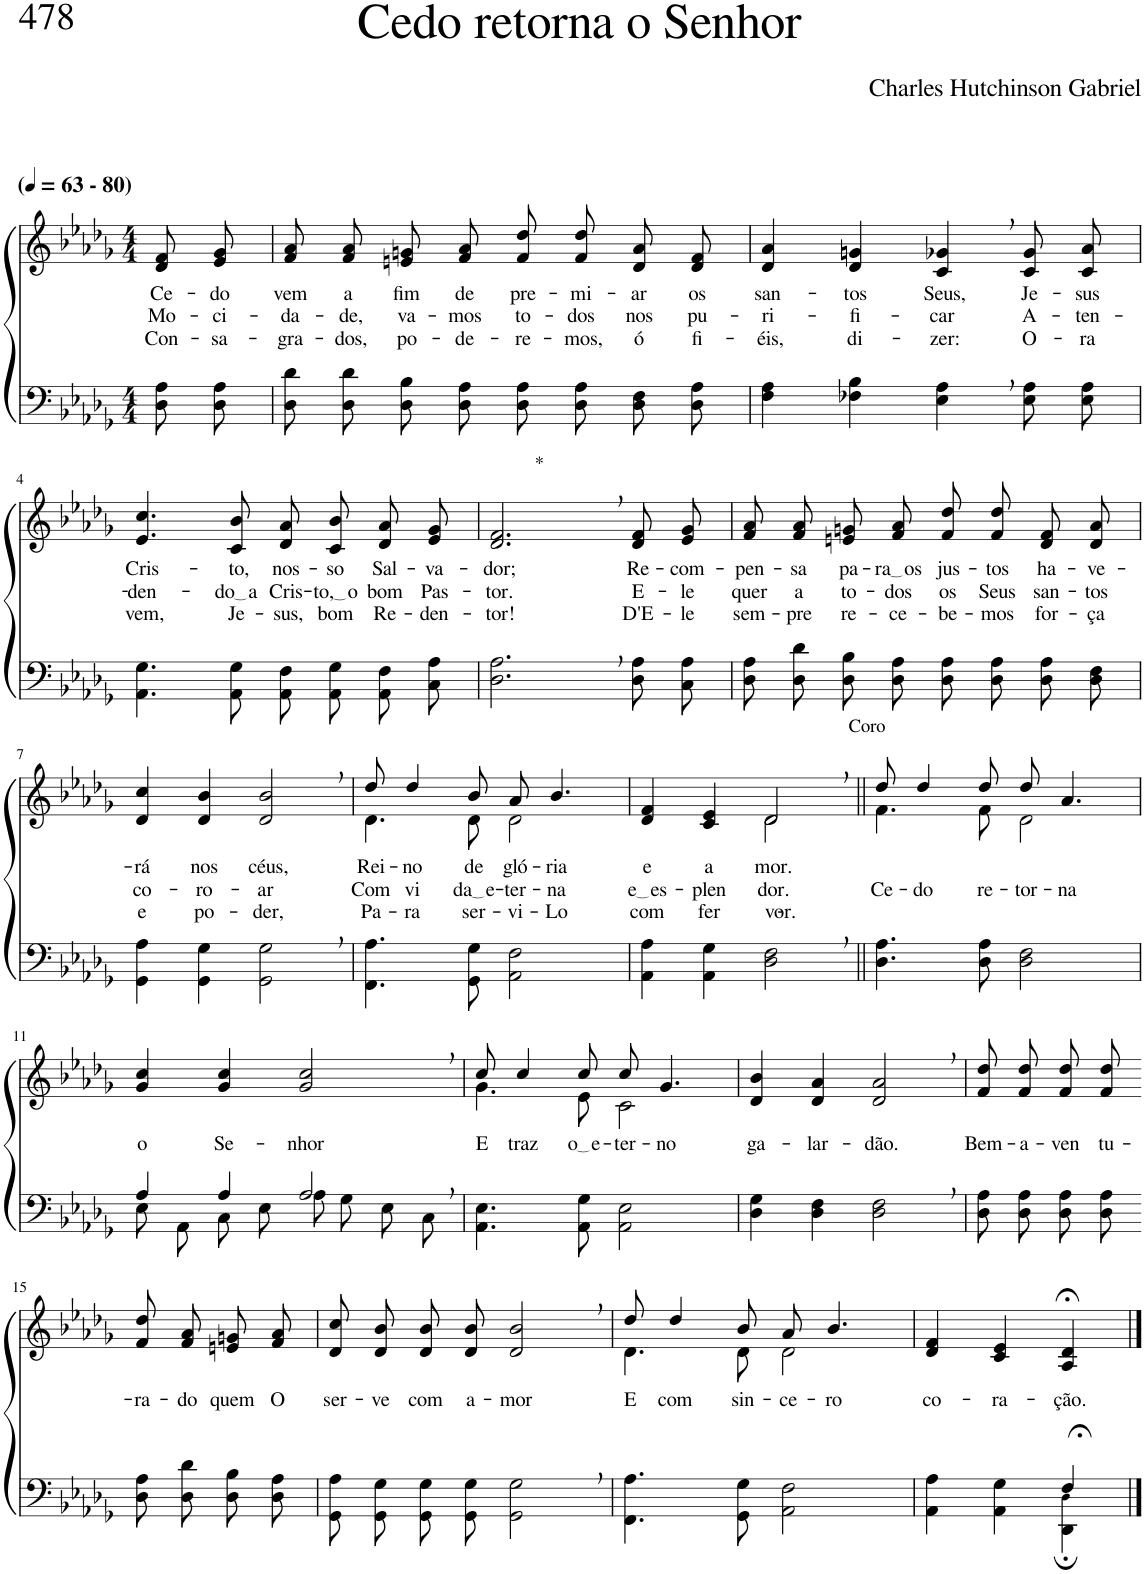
**kern	**kern	**text	**text	**text
*part2	*part1	*part1	*part1	*part1
*staff2	*staff1	*staff1	*staff1	*staff1
*I"Parte III e IV	*I"Parte I e II	*	*	*
*clefF4	*clefG2	*	*	*
*Trd-1c-2	*Trd-1c-2	*	*	*
*k[b-e-a-d-g-]	*k[b-e-a-d-g-]	*	*	*
*M4/4	*M4/4	*	*	*
*MM63	*MM63	*	*	*
=1	=1	=1	=1	=1
!	!LO:TX:a:B:t=(	!	!	!
!	!LO:TX:a:B:t=- 80)	!	!	!
!	!	!LO:LY:b	!LO:LY:b	!LO:LY:b
8D-\ 8A-\L	8d-/ 8f/L	Ce-	Mo-	Con-
!	!	!LO:LY:b	!LO:LY:b	!LO:LY:b
8D-\ 8A-\J	8e-/ 8g-/J	-do	-ci-	-sa-
=2	=2	=2	=2	=2
!	!	!LO:LY:b	!LO:LY:b	!LO:LY:b
8D-\ 8d-\L	8f/ 8a-/L	vem	-da-	-gra-
!	!	!LO:LY:b	!LO:LY:b	!LO:LY:b
8D-\ 8d-\J	8f/ 8a-/J	a	-de,	-dos,
!	!	!LO:LY:b	!LO:LY:b	!LO:LY:b
8D-\ 8B-\L	8en/ 8gn/L	fim	va-	po-
!	!	!LO:LY:b	!LO:LY:b	!LO:LY:b
8D-\ 8A-\J	8f/ 8a-/J	de	-mos	-de-
!	!	!LO:LY:b	!LO:LY:b	!LO:LY:b
8D-\ 8A-\L	8f/ 8dd-/L	pre-	to-	-re-
!	!	!LO:LY:b	!LO:LY:b	!LO:LY:b
8D-\ 8A-\J	8f/ 8dd-/J	-mi-	-dos	-mos,
!	!	!LO:LY:b	!LO:LY:b	!LO:LY:b
8D-\ 8F\L	8d-/ 8a-/L	-ar	nos	ó
!	!	!LO:LY:b	!LO:LY:b	!LO:LY:b
8D-\ 8A-\J	8d-/ 8f/J	os	pu-	fi-
=3	=3	=3	=3	=3
!	!	!LO:LY:b	!LO:LY:b	!LO:LY:b
4F\ 4A-\	4d-/ 4a-/	san-	-ri-	-éis,
!	!	!LO:LY:b	!LO:LY:b	!LO:LY:b
4F-X\ 4B-\	4d-/ 4gn/	-tos	-fi-	di-
!	!	!LO:LY:b	!LO:LY:b	!LO:LY:b
4E-\, 4A-\,	4c/, 4g-X/,	Seus,	-car	-zer:
!	!	!LO:LY:b	!LO:LY:b	!LO:LY:b
8E-\ 8A-\L	8c/ 8g-/L	Je-	A-	O-
!	!	!LO:LY:b	!LO:LY:b	!LO:LY:b
8E-\ 8A-\J	8c/ 8a-/J	-sus	-ten-	-ra
!!LO:LB:g=z
=4	=4	=4	=4	=4
!	!	!LO:LY:b	!LO:LY:b	!LO:LY:b
4.AA-\ 4.G-\	4.e-/ 4.cc/	Cris-	-den-	vem,
!	!	!LO:LY:b	!LO:LY:b	!LO:LY:b
8AA-\ 8G-\	8c/ 8b-/	-to,	do a	Je-
!	!	!LO:LY:b	!LO:LY:b	!LO:LY:b
8AA-\ 8F\L	8d-/ 8a-/L	nos-	Cris-	-sus,
!	!	!LO:LY:b	!LO:LY:b	!LO:LY:b
8AA-\ 8G-\J	8c/ 8b-/J	-so	to, o	bom
!	!	!LO:LY:b	!LO:LY:b	!LO:LY:b
8AA-\ 8F\L	8d-/ 8a-/L	Sal-	bom	Re-
!	!	!LO:LY:b	!LO:LY:b	!LO:LY:b
8C\ 8A-\J	8e-/ 8g-/J	-va-	Pas-	-den-
=5	=5	=5	=5	=5
!	!LO:TX:a:t=*	!	!	!
!	!	!LO:LY:b	!LO:LY:b	!LO:LY:b
2.D-\, 2.A-\,	2.d-/, 2.f/,	-dor;	-tor.	-tor!
!	!	!LO:LY:b	!LO:LY:b	!LO:LY:b
8D-\ 8A-\L	8d-/ 8f/L	Re-	E-	D'E-
!	!	!LO:LY:b	!LO:LY:b	!LO:LY:b
8C\ 8A-\J	8e-/ 8g-/J	-com-	-le	-le
=6	=6	=6	=6	=6
!	!	!LO:LY:b	!LO:LY:b	!LO:LY:b
8D-\ 8A-\L	8f/ 8a-/L	-pen-	quer	sem-
!	!	!LO:LY:b	!LO:LY:b	!LO:LY:b
8D-\ 8d-\J	8f/ 8a-/J	-sa	a	-pre
!	!	!LO:LY:b	!LO:LY:b	!LO:LY:b
8D-\ 8B-\L	8en/ 8gn/L	pa-	to-	re-
!	!	!LO:LY:b	!LO:LY:b	!LO:LY:b
8D-\ 8A-\J	8f/ 8a-/J	ra os	-dos	-ce-
!	!	!LO:LY:b	!LO:LY:b	!LO:LY:b
8D-\ 8A-\L	8f/ 8dd-/L	jus-	os	-be-
!	!	!LO:LY:b	!LO:LY:b	!LO:LY:b
8D-\ 8A-\J	8f/ 8dd-/J	-tos	Seus	-mos
!	!	!LO:LY:b	!LO:LY:b	!LO:LY:b
8D-\ 8A-\L	8d-/ 8f/L	ha-	san-	for-
!	!	!LO:LY:b	!LO:LY:b	!LO:LY:b
8D-\ 8F\J	8d-/ 8a-/J	-ve-	-tos	-ça
!!LO:LB:g=z
=7	=7	=7	=7	=7
!	!	!LO:LY:b	!LO:LY:b	!LO:LY:b
4GG-\ 4A-\	4d-/ 4cc/	-rá	co-	e
!	!	!LO:LY:b	!LO:LY:b	!LO:LY:b
4GG-\ 4G-\	4d-/ 4b-/	nos	-ro-	po-
!	!	!LO:LY:b	!LO:LY:b	!LO:LY:b
2GG-\, 2G-\,	2d-/, 2b-/,	céus,	-ar	-der,
=8	=8	=8	=8	=8
*	*^	*	*	*
!	!	!	!LO:LY:b	!LO:LY:b	!LO:LY:b
4.FF\ 4.A-\	8dd-/	4.d-\	Rei-	Com	Pa-
!	!	!	!LO:LY:b	!LO:LY:b	!LO:LY:b
.	4dd-/	.	-no	vi-	-ra
!	!	!	!LO:LY:b	!LO:LY:b	!LO:LY:b
8GG-\ 8G-\	8b-/	8d-\	de	da e	ser-
!	!	!	!LO:LY:b	!LO:LY:b	!LO:LY:b
2AA-\ 2F\	8a-/	2d-\	gló-	-ter-	-vi-
!	!	!	!LO:LY:b	!LO:LY:b	!LO:LY:b
.	4.b-/	.	-ria	-na	-Lo
=9	=9	=9	=9	=9	=9
!	!	!	!LO:LY:b	!LO:LY:b	!LO:LY:b
4AA-\ 4A-\	4d-/ 4f/	2ryy	e	e es	com
!	!	!	!LO:LY:b	!LO:LY:b	!LO:LY:b
4AA-\ 4G-\	4c/ 4e-/	.	a-	-plen-	fer-
!	!LO:TX:a:t=Coro	!	!	!	!
!	!	!	!LO:LY:b	!LO:LY:b	!LO:LY:b
2D-\, 2F\,	2d-,/	2d-\	-mor.	-dor.	-vor.-
=10||	=10||	=10||	=10||	=10||	=10||
!	!	!	!	!LO:LY:b	!
4.D-\ 4.A-\	8dd-/	4.f\	.	Ce-	.
!	!	!	!	!LO:LY:b	!
.	4dd-/	.	.	-do	.
!	!	!	!	!LO:LY:b	!
8D-\ 8A-\	8dd-/	8f\	.	re-	.
!	!	!	!	!LO:LY:b	!
2D-\ 2F\	8dd-/	2d-\	.	-tor-	.
!	!	!	!	!LO:LY:b	!
.	4.a-/	.	.	-na	.
*	*v	*v	*	*	*
!!LO:LB:g=z
=11	=11	=11	=11	=11
*^	*	*	*	*
!	!	!	!LO:LY:b	!	!
4A-/	8E-\L	4g-/ 4cc/	o	.	.
.	8AA-\J	.	.	.	.
!	!	!	!LO:LY:b	!	!
4A-/	8C\L	4g-/ 4cc/	Se-	.	.
.	8E-\J	.	.	.	.
!	!	!	!LO:LY:b	!	!
2A-,/	8A-\L	2g-/, 2cc/,	-nhor	.	.
.	8G-\J	.	.	.	.
.	8E-\L	.	.	.	.
.	8C\J	.	.	.	.
=12	=12	=12	=12	=12	=12
*	*	*^	*	*	*
!	!	!	!	!LO:LY:b	!	!
*v	*v	*	*	*	*	*
4.AA-\ 4.E-\	8cc/	4.g-\	-E	.	.
!	!	!	!LO:LY:b	!	!
.	4cc/	.	traz	.	.
!	!	!	!LO:LY:b	!	!
8AA-\ 8G-\	8cc/	8e-\	o e	.	.
!	!	!	!LO:LY:b	!	!
2AA-\ 2E-\	8cc/	2c\	-ter-	.	.
!	!	!	!LO:LY:b	!	!
.	4.g-/	.	-no	.	.
*	*v	*v	*	*	*
=13	=13	=13	=13	=13
!	!	!LO:LY:b	!	!
4D-\ 4G-\	4d-/ 4b-/	ga-	.	.
!	!	!LO:LY:b	!	!
4D-\ 4F\	4d-/ 4a-/	-lar-	.	.
!	!	!LO:LY:b	!	!
2D-\, 2F\,	2d-/, 2a-/,	-dão.	.	.
=14	=14	=14	=14	=14
!	!	!LO:LY:b	!	!
8D-\ 8A-\L	8f/ 8dd-/L	Bem-	.	.
!	!	!LO:LY:b	!	!
8D-\ 8A-\J	8f/ 8dd-/J	-a-	.	.
!	!	!LO:LY:b	!	!
8D-\ 8A-\L	8f/ 8dd-/L	-ven	.	.
!	!	!LO:LY:b	!	!
8D-\ 8A-\J	8f/ 8dd-/J	tu-	.	.
!!LO:LB:g=z
=15-	=15-	=15-	=15-	=15-
!	!	!LO:LY:b	!	!
8D-\ 8A-\L	8f/ 8dd-/L	-ra-	.	.
!	!	!LO:LY:b	!	!
8D-\ 8d-\J	8f/ 8a-/J	-do	.	.
!	!	!LO:LY:b	!	!
8D-\ 8B-\L	8en/ 8gn/L	quem	.	.
!	!	!LO:LY:b	!	!
8D-\ 8A-\J	8f/ 8a-/J	O	.	.
=16	=16	=16	=16	=16
!	!	!LO:LY:b	!	!
8GG-/ 8A-/L	8d-/ 8cc/L	ser-	.	.
!	!	!LO:LY:b	!	!
8GG-/ 8G-/J	8d-/ 8b-/J	-ve	.	.
!	!	!LO:LY:b	!	!
8GG-/ 8G-/L	8d-/ 8b-/L	com	.	.
!	!	!LO:LY:b	!	!
8GG-/ 8G-/J	8d-/ 8b-/J	a-	.	.
!	!	!LO:LY:b	!	!
2GG-\, 2G-\,	2d-/, 2b-/,	-mor	.	.
=17	=17	=17	=17	=17
*	*^	*	*	*
!	!	!	!LO:LY:b	!	!
4.FF\ 4.A-\	8dd-/	4.d-\	E	.	.
!	!	!	!LO:LY:b	!	!
.	4dd-/	.	com	.	.
!	!	!	!LO:LY:b	!	!
8GG-\ 8G-\	8b-/	8d-\	sin-	.	.
!	!	!	!LO:LY:b	!	!
2AA-\ 2F\	8a-/	2d-\	-ce-	.	.
!	!	!	!LO:LY:b	!	!
.	4.b-/	.	-ro	.	.
*	*v	*v	*	*	*
=18	=18	=18	=18	=18
*^	*	*	*	*
!	!	!	!LO:LY:b	!	!
2ryy	4AA-\ 4A-\	4d-/ 4f/	co-	.	.
!	!	!	!LO:LY:b	!	!
.	4AA-\ 4G-\	4c/ 4e-/	-ra-	.	.
!	!	!	!LO:LY:b	!	!
4F;</	4DD-\; 4D-!\;	4A-/;< 4d-/;<	-ção.	.	.
*v	*v	*	*	*	*
==	==	==	==	==
*-	*-	*-	*-	*-
